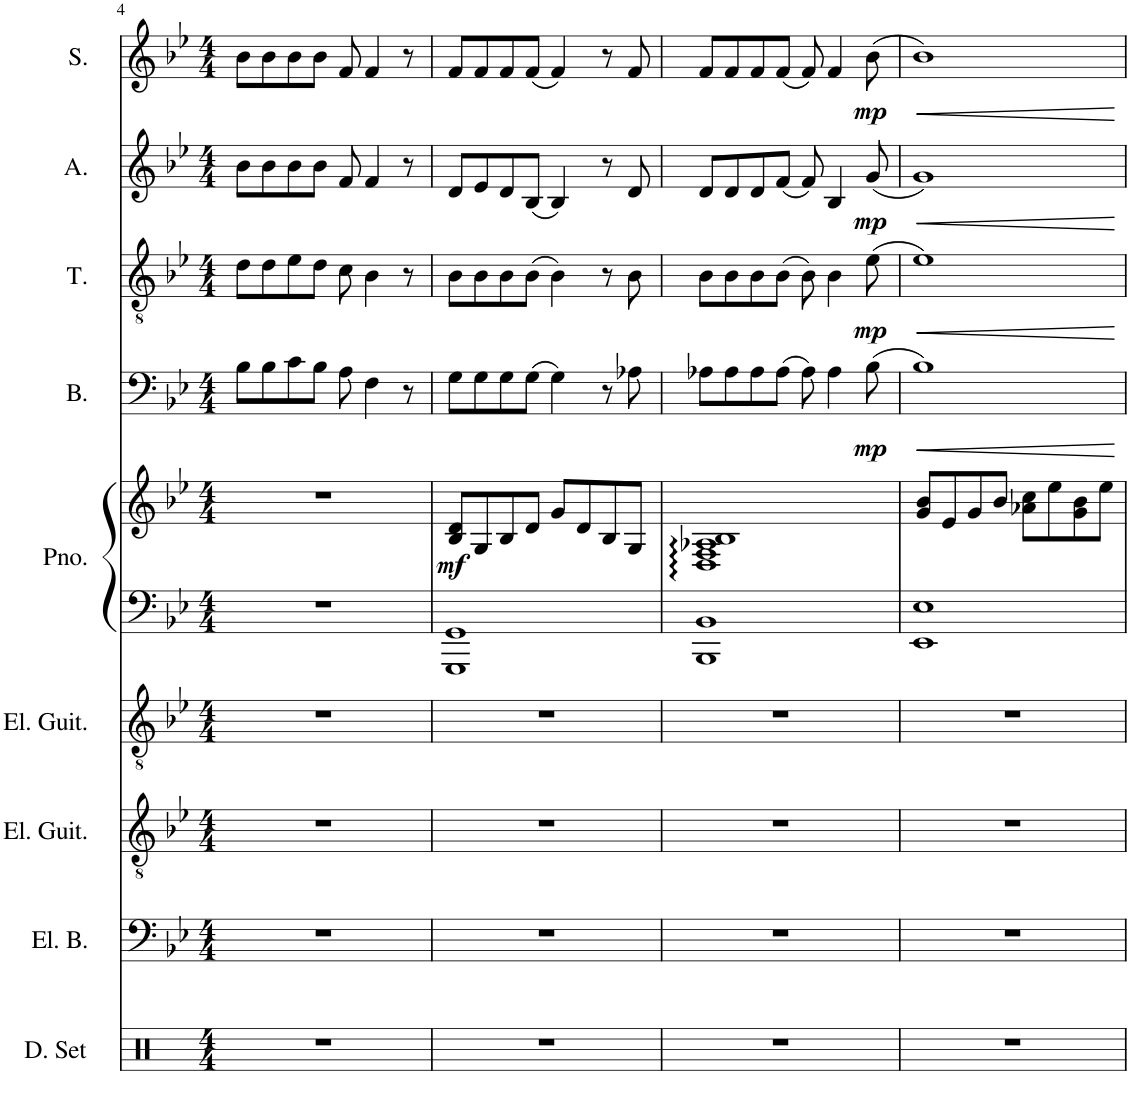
**kern	**kern	**kern	**kern	**kern	**kern	**dynam	**kern	**dynam	**kern	**dynam	**kern	**dynam	**kern	**dynam
*part9	*part8	*part7	*part6	*part5	*part5	*part5	*part4	*part4	*part3	*part3	*part2	*part2	*part1	*part1
*staff10	*staff9	*staff8	*staff7	*staff6	*staff5	*staff5/6	*staff4	*staff4	*staff3	*staff3	*staff2	*staff2	*staff1	*staff1
*I"Drumset	*I"Electric Bass	*I"Electric Guitar	*I"Electric Guitar	*I"Piano	*	*	*I"Bass	*	*I"Tenor	*	*I"Alto	*	*I"Soprano	*
*I'D. Set	*I'El. B.	*I'El. Guit.	*I'El. Guit.	*I'Pno.	*	*	*I'B.	*	*I'T.	*	*I'A.	*	*I'S.	*
!!LO:PB:g=z
*clefX	*clefF4	*clefGv2	*clefGv2	*clefF4	*clefG2	*	*clefF4	*	*clefGv2	*	*clefG2	*	*clefG2	*
*	*Trd7c12	*	*	*	*	*	*	*	*	*	*	*	*	*
*k[]	*k[b-e-]	*k[b-e-]	*k[b-e-]	*k[b-e-]	*k[b-e-]	*	*k[b-e-]	*	*k[b-e-]	*	*k[b-e-]	*	*k[b-e-]	*
*M4/4	*M4/4	*M4/4	*M4/4	*M4/4	*M4/4	*	*M4/4	*	*M4/4	*	*M4/4	*	*M4/4	*
=4	=4	=4	=4	=4	=4	=4	=4	=4	=4	=4	=4	=4	=4	=4
1r	1r	1r	1r	1r	1r	.	8B-\L	.	8d\L	.	8b-\L	.	8b-\L	.
.	.	.	.	.	.	.	8B-\	.	8d\	.	8b-\	.	8b-\	.
.	.	.	.	.	.	.	8c\	.	8e-\	.	8b-\	.	8b-\	.
.	.	.	.	.	.	.	8B-\J	.	8d\J	.	8b-\J	.	8b-\J	.
.	.	.	.	.	.	.	8A\	.	8c\	.	8f/	.	8f/	.
.	.	.	.	.	.	.	4F\	.	4B-\	.	4f/	.	4f/	.
.	.	.	.	.	.	.	8r	.	8r	.	8r	.	8r	.
=5	=5	=5	=5	=5	=5	=5	=5	=5	=5	=5	=5	=5	=5	=5
!	!	!	!	!	!	!LO:DY:b	!	!	!	!	!	!	!	!
1r	1r	1r	1r	1GGG 1GG	8B-/ 8d/L	mf	8G\L	.	8B-\L	.	8d/L	.	8f/L	.
.	.	.	.	.	8G/	.	8G\	.	8B-\	.	8e-/	.	8f/	.
.	.	.	.	.	8B-/	.	8G\	.	8B-\	.	8d/	.	8f/	.
.	.	.	.	.	8d/J	.	(8G\J	.	(8B-\J	.	(8B-/J	.	(8f/J	.
.	.	.	.	.	8g/L	.	4G\)	.	4B-\)	.	4B-/)	.	4f/)	.
.	.	.	.	.	8d/	.	.	.	.	.	.	.	.	.
.	.	.	.	.	8B-/	.	8r	.	8r	.	8r	.	8r	.
.	.	.	.	.	8G/J	.	8A-X\	.	8B-\	.	8d/	.	8f/	.
=6	=6	=6	=6	=6	=6	=6	=6	=6	=6	=6	=6	=6	=6	=6
1r	1r	1r	1r	1BBB- 1BB-	1D 1F 1A-X 1B-	.	8A-X\L	.	8B-\L	.	8d/L	.	8f/L	.
.	.	.	.	.	.	.	8A-\	.	8B-\	.	8d/	.	8f/	.
.	.	.	.	.	.	.	8A-\	.	8B-\	.	8d/	.	8f/	.
.	.	.	.	.	.	.	(8A-\J	.	(8B-\J	.	(8f/J	.	(8f/J	.
.	.	.	.	.	.	.	8A-\)	.	8B-\)	.	8f/)	.	8f/)	.
.	.	.	.	.	.	.	4A-\	.	4B-\	.	4B-/	.	4f/	.
!	!	!	!	!	!	!	!	!LO:DY:b	!	!LO:DY:b	!	!LO:DY:b	!	!LO:DY:b
.	.	.	.	.	.	.	(8B-\	mp	(8e-\	mp	(8g/	mp	(8b-\	mp
=7	=7	=7	=7	=7	=7	=7	=7	=7	=7	=7	=7	=7	=7	=7
!	!	!	!	!	!	!	!	!LO:HP:b	!	!LO:HP:b	!	!LO:HP:b	!	!LO:HP:b
1r	1r	1r	1r	1EE- 1E-	8g/ 8b-/L	.	1B-)	<	1e-)	<	1g)	<	1b-)	<
.	.	.	.	.	8e-/	.	.	.	.	.	.	.	.	.
.	.	.	.	.	8g/	.	.	.	.	.	.	.	.	.
.	.	.	.	.	8b-/J	.	.	.	.	.	.	.	.	.
.	.	.	.	.	8a-X\ 8cc\L	.	.	.	.	.	.	.	.	.
.	.	.	.	.	8ee-\	.	.	.	.	.	.	.	.	.
.	.	.	.	.	8g\ 8b-\	.	.	.	.	.	.	.	.	.
.	.	.	.	.	8ee-\J	.	.	.	.	.	.	.	.	.
.	.	.	.	.	.	.	.	[	.	[	.	[	.	[
=	=	=	=	=	=	=	=	=	=	=	=	=	=	=
*-	*-	*-	*-	*-	*-	*-	*-	*-	*-	*-	*-	*-	*-	*-
